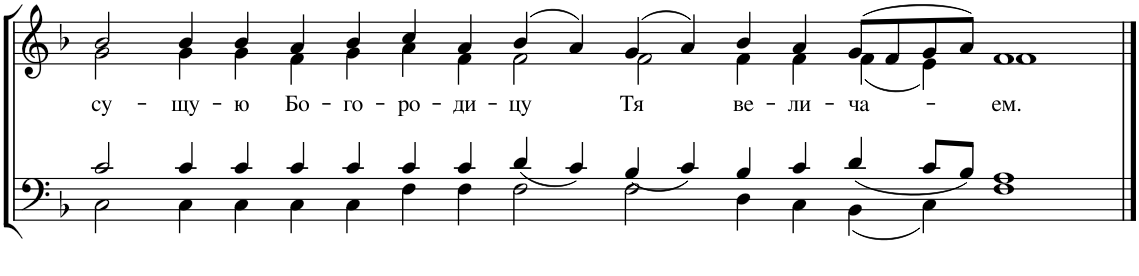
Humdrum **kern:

**kern	**kern	**text
*part1	*part1	*part1
*staff2	*staff1	*staff1
*I"Piano	*	*
*I'Pno.	*	*
!!LO:PB:g=z
*clefF4	*clefG2	*
*k[b-]	*k[b-]	*
*M63/4	*M63/4	*
=7	=7	=7
*^	*^	*
*	*^	*	*	*
!	!	!	!	!	!LO:LY:b
000ryy	2c/	2C\	2b-/	2g\	су-
!	!	!	!	!	!LO:LY:b
.	4c/	4C\	4b-/	4g\	-щу-
!	!	!	!	!	!LO:LY:b
.	4c/	4C\	4b-/	4g\	-ю
!	!	!	!	!	!LO:LY:b
.	4c/	4C\	4a/	4f\	Бо-
!	!	!	!	!	!LO:LY:b
.	4c/	4C\	4b-/	4g\	-го-
!	!	!	!	!	!LO:LY:b
.	4c/	4F\	4cc/	4a\	-ро-
!	!	!	!	!	!LO:LY:b
.	4c/	4F\	4a/	4f\	-ди-
!	!	!	!	!	!LO:LY:b
.	4d/	2F\	(4b-/	2f\	-цу
.	4c/	.	4a/)	.	.
!	!	!	!	!	!LO:LY:b
.	4B-/	2F\	(4g/	2f\	Тя
.	4c/	.	4a/)	.	.
!	!	!	!	!	!LO:LY:b
.	4B-/	4D\	4b-/	4f\	ве-
!	!	!	!	!	!LO:LY:b
.	4c/	4C\	4a/	4f\	-ли-
!	!	!	!	!	!LO:LY:b
.	4d/	4BB-\	(8g/L	(4f\	-ча-
.	.	.	8f/	.	.
.	8c/L	4C\	8g/	4e\)	.
.	8B-/J	.	8a/J)	.	.
!	!	!	!	!	!LO:LY:b
.	1A	1F	1f	1f	-ем.
.	1ryy	1ryy	000ryy	000ryy	.
.	1ryy	1ryy	.	.	.
.	1ryy	1ryy	.	.	.
4%31ryy	1ryy	1ryy	.	.	.
.	1ryy	1ryy	.	.	.
.	1ryy	1ryy	.	.	.
.	1ryy	1ryy	.	.	.
.	4%15ryy	4%15ryy	.	.	.
.	.	.	0ryy	0ryy	.
.	.	.	2.ryy	2.ryy	.
*v	*v	*v	*	*	*
*	*v	*v	*
==	==	==
*-	*-	*-
